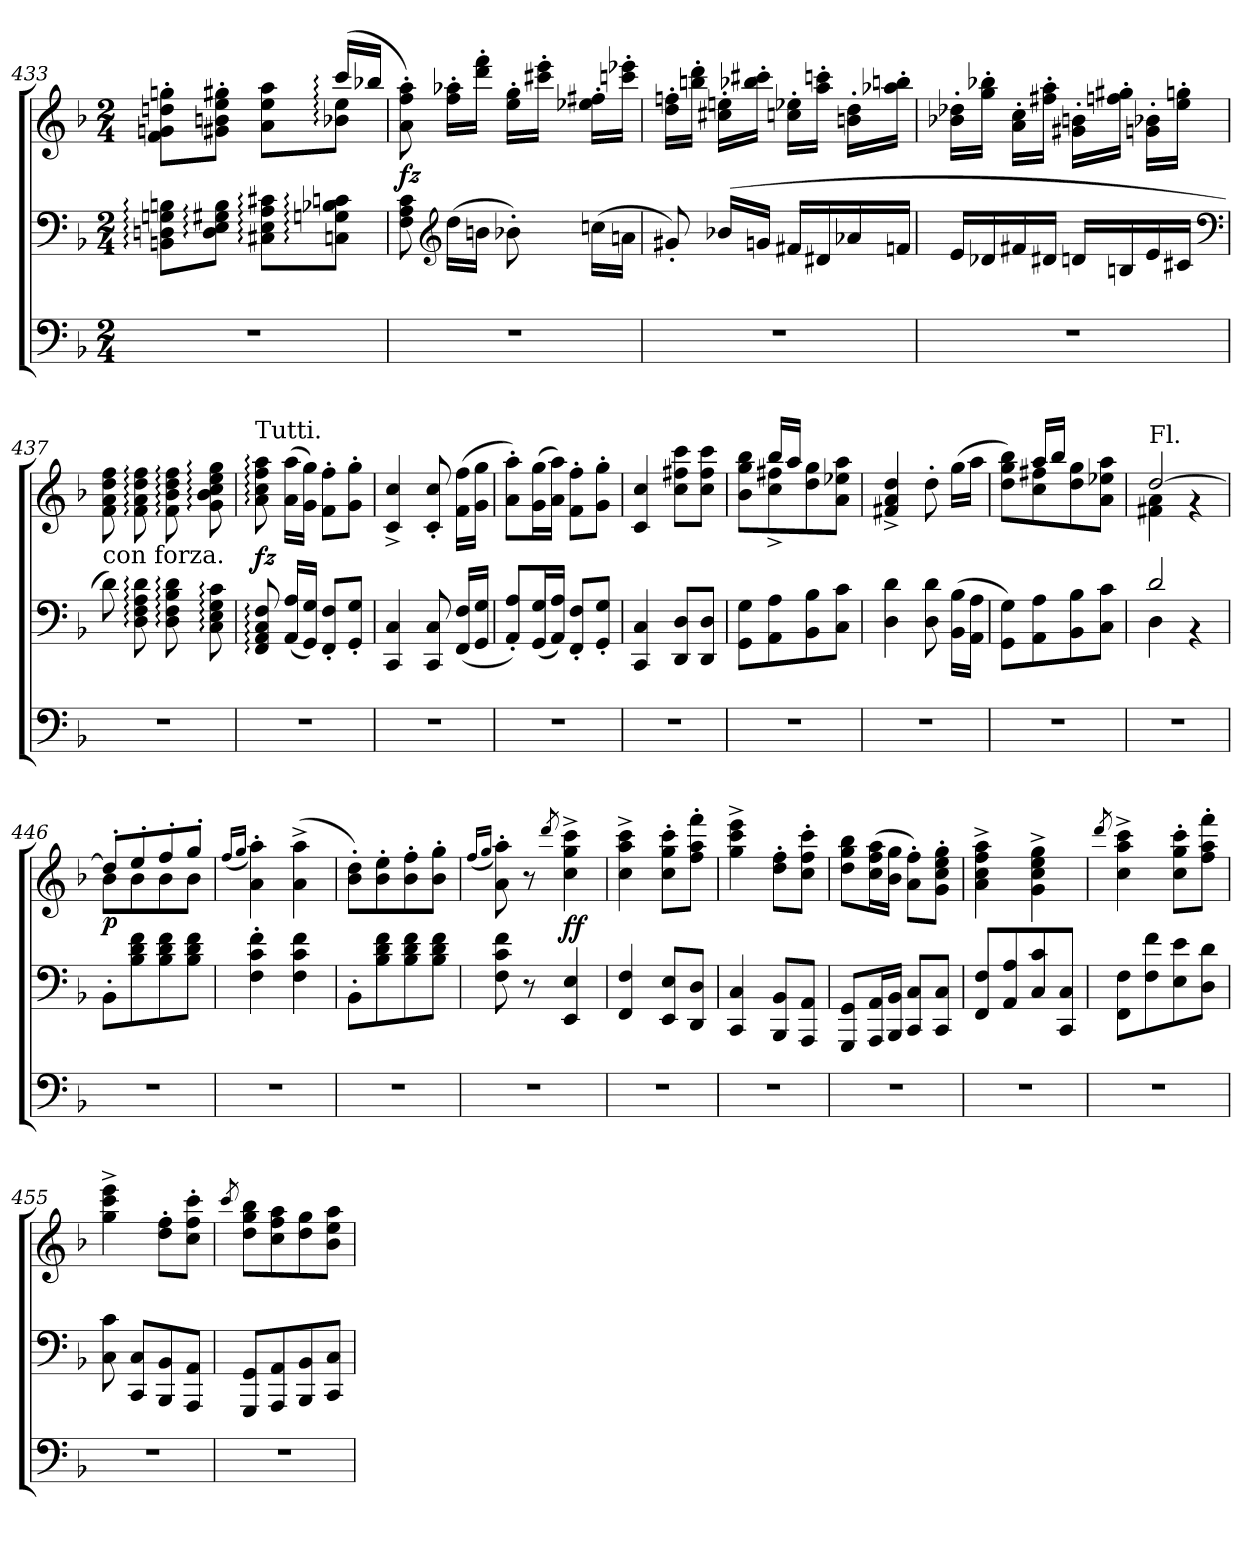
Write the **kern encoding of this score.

**kern	**kern	**kern	**dynam
*part2	*part1	*part1	*part1
*staff3	*staff2	*staff1	*staff1/2
*clefF4	*clefF4	*clefG2	*
*k[b-]	*k[b-]	*k[b-]	*
*F:	*F:	*F:	*
*M2/4	*M2/4	*M2/4	*
=433	=433	=433	=433
*	*	*^	*
2r	8Bn: 8Gn: 8Dn: 8BBn:L	4ryy	8ggn:'> 8ddn:'> 8gn:'> 8f:'>L	.
.	8B: 8G#X: 8E: 8D:J	.	8gg#X:'> 8ee:'> 8bn:'> 8g#X:'>J	.
.	8c#X: 8A: 8E: 8C#X:L	8ryy	8aa: 8ee: 8a:L	.
.	8cn: 8B-X: 8Gn: 8Cn:J	(16ccc:LL	8ee: 8b-X:J	.
.	.	16bb-XJJ	.	.
*	*	*v	*v	*
=434	=434	=434	=434
!	!	!	!LO:DY:b
2r	8c 8A 8F	8aa'> 8ff'> 8a'>)	fz
*	*clefG2	*	*
.	(16ddLL	16aa-X'> 16ff'>LL	.
.	16bnJJ	16fff'> 16ddd'>JJ	.
.	8b-X'>)	16gg'> 16ee'>LL	.
.	.	16eee'> 16ccc#X'>JJ	.
.	(>16ccnLL	16ff#X'> 16ee-X'>LL	.
.	16anJJ	16eee-X'> 16cccn'>JJ	.
=435	=435	=435	=435
2r	8g#X'<)	16ffn'> 16dd'>LL	.
.	.	16ddd'> 16bbn'>JJ	.
.	(>16b-XLL	16een'> 16cc#X'>LL	.
.	16gnJJ	16ccc#X'> 16bb-X'>JJ	.
.	16f#XLL	16ee-X'> 16ccn'>LL	.
.	16d#X	16cccn'> 16aa'>JJ	.
.	16a-X	16dd'> 16bn'>LL	.
.	16fnJJ	16bbn'> 16aa-X'>JJ	.
=436	=436	=436	=436
2r	16eLL	16dd-X'> 16b-X'>LL	.
.	16d-X	16bb-X'> 16gg'>JJ	.
.	16f#X	16cc'> 16a'>LL	.
.	16d#XJJ	16aa'> 16ff#X'>JJ	.
.	16dnLL	16bn'> 16g#X'>LL	.
.	16Bn	16gg#X'> 16ffn'>JJ	.
.	16e	16b-X'> 16gn'>LL	.
.	16c#XJJ	16ggn'> 16ee'>JJ	.
*	*clefF4	*	*
=437	=437	=437	=437
!	!	!LO:TX:b:t=con forza.	!
2r	8d)	8ff 8dd 8a 8f	.
.	8d: 8A: 8F: 8D:	8ff: 8dd: 8a: 8f:	.
.	8d: 8B-: 8F: 8D:	8ff: 8dd: 8b-: 8f:	.
.	8c: 8G: 8E: 8C:	8gg: 8ee: 8cc: 8b-: 8g:	.
=438	=438	=438	=438
!	!	!LO:TX:a:t=Tutti.	!
!	!	!	!LO:DY:b
2r	8F: 8C: 8AA: 8FF:	8aa: 8ff: 8cc: 8a:	fz
.	(16A!/ 16AA!/LL	(16aa!\ 16a!\LL	.
.	16G!/ 16GG!/JJ)	16gg!\ 16g!\JJ)	.
.	8F!'< 8FF!'<L	8ff!'>\ 8f!'>\L	.
.	8G!'< 8GG!'<J	8gg!'>\ 8g!'>\J	.
=439	=439	=439	=439
2r	4C! 4CC!	4cc!^< 4c!^<	.
.	8C! 8CC!	8cc!'< 8c!'<	.
.	(<16F! 16FF!LL	(16ff!\ 16f!\LL	.
.	16G! 16GG!JJ	16gg!\ 16g!\JJ	.
=440	=440	=440	=440
2r	8A!'</ 8AA!'</L)	8aa!'>\ 8a!'>\L)	.
.	(16G!/ 16GG!/L	(16gg!\ 16g!\L	.
.	16A!/ 16AA!/JJ)	16aa!\ 16a!\JJ)	.
.	8F!'< 8FF!'<L	8ff!'>\ 8f!'>\L	.
.	8G!'< 8GG!'<J	8gg!'>\ 8g!'>\J	.
=441	=441	=441	=441
2r	4C! 4CC!	4cc! 4c!	.
.	8D! 8DD!L	8ccc!\ 8ff#X!\ 8cc!\L	.
.	8D! 8DD!J	8ccc!\ 8ff#!\ 8cc!\J	.
=442	=442	=442	=442
*	*	*^	*
2r	8G!\ 8GG!\L	8ryy	8bb-!\ 8gg!\ 8b-!\L	.
.	8A!\ 8AA!\	16bb-!LL	8ff#X!^<\ 8cc!^<\	.
.	.	16aa!JJ	.	.
.	8B-!\ 8BB-!\	4ryy	8gg!\ 8dd!\	.
.	8c!\ 8C!\J	.	8aa!\ 8ee-X!\ 8a!\J	.
*	*	*v	*v	*
=443	=443	=443	=443
2r	4d! 4D!	4dd!^</ 4a!^</ 4f#X!^</	.
.	8d! 8D!	8dd'>!	.
.	(16B-!\ 16BB-!\LL	(16gg!\LL	.
.	16A!\ 16AA!\JJ	16aa!\JJ	.
=444	=444	=444	=444
*	*	*^	*
2r	8G!\ 8GG!\L)	8ryy	8bb-!\ 8gg!\ 8dd!\L)	.
.	8A!\ 8AA!\	16aa!LL	8ff#X!\ 8cc!\	.
.	.	16bb-!JJ	.	.
.	8B-!\ 8BB-!\	4ryy	8gg!\ 8dd!\	.
.	8c!\ 8C!\J	.	8aa!\ 8ee-X!\ 8a!\J	.
=445	=445	=445	=445	=445
*	*^	*	*	*
!	!	!	!LO:TX:a:t=Fl.	!	!
2r	2d!	4D!	[2dd!	4a! 4f#X!	.
.	.	4rBB	.	4rg	.
=446	=446	=446	=446	=446	=446
!	!	!	!	!	!LO:DY:b
*	*v	*v	*	*	*
2r	8BB-'<!\L	8dd'>!L]	8b-!\L	p
.	8f!\ 8d!\ 8B-!\	8ee'>!	8b-!\	.
.	8f!\ 8d!\ 8B-!\	8ff'>!	8b-!\	.
.	8f!\ 8d!\ 8B-!\J	8gg'>!J	8b-!\J	.
*	*	*v	*v	*
=447	=447	=447	=447
.	.	(<16qqff!/LL	.
.	.	16qqgg!/JJ	.
2r	4f!'> 4c!'> 4F!'>	4aa!'> 4a!'>)	.
.	4f! 4c! 4F!	(4aa!^> 4a!^>	.
=448	=448	=448	=448
2r	8BB-'<!\L	8dd!'>\ 8b-!'>\L)	.
.	8f!\ 8d!\ 8B-!\	8ee!'>\ 8b-!'>\	.
.	8f!\ 8d!\ 8B-!\	8ff!'>\ 8b-!'>\	.
.	8f!\ 8d!\ 8B-!\J	8gg!'>\ 8b-!'>\J	.
=449	=449	=449	=449
.	.	(16qqff!/LL	.
.	.	16qqgg!/JJ	.
2r	8f! 8c! 8F!	8aa!'> 8a!'>)	.
.	8r	8r	.
.	.	8qddd!/	.
!	!	!	!LO:DY:b
.	4E! 4EE!	4ccc!^< 4gg!^< 4cc!^<	ff
=450	=450	=450	=450
2r	4F! 4FF!	4ccc!^< 4aa!^< 4cc!^<	.
.	8E! 8EE!L	8ccc!'>\ 8gg!'>\ 8cc!'>\L	.
.	8D! 8DD!J	8fff!'>\ 8aa!'>\ 8ff!'>\J	.
=451	=451	=451	=451
2r	4C! 4CC!	4eee!^< 4ccc!^< 4gg!^<	.
.	8BB-! 8BBB-!L	8ff!'>\ 8dd!'>\L	.
.	8AA! 8AAA!J	8ccc!'>\ 8ff!'>\ 8cc!'>\J	.
=452	=452	=452	=452
2r	8GG! 8GGG!L	8bb-!\ 8gg!\ 8dd!\L	.
.	16AA! 16AAA!L	(16aa!\ 16ff!\ 16cc!\L	.
.	16BB-! 16BBB-!JJ	16gg!\ 16b-!\JJ	.
.	8C! 8CC!L	8ff!'>\ 8a!'>\L)	.
.	8C! 8CC!J	8gg!'>\ 8ee!'>\ 8cc!'>\ 8g!'>\J	.
=453	=453	=453	=453
2r	8F! 8FF!L	4aa!^< 4ff!^< 4cc!^< 4a!^<	.
.	8A! 8AA!	.	.
.	8c! 8C!	4gg!^< 4ee!^< 4cc!^< 4g!^<	.
.	8C! 8CC!J	.	.
=454	=454	=454	=454
.	.	8qddd!/	.
2r	8F!\ 8FF!\L	4ccc!^< 4aa!^< 4cc!^<	.
.	8f!\ 8F!\	.	.
.	8e!\ 8E!\	8ccc!'>\ 8gg!'>\ 8cc!'>\L	.
.	8d!\ 8D!\J	8fff!'>\ 8aa!'>\ 8ff!'>\J	.
=455	=455	=455	=455
2r	8c! 8C!	4eee!^< 4ccc!^< 4gg!^<	.
.	8C! 8CC!L	.	.
.	8BB-! 8BBB-!	8ff!'>\ 8dd!'>\L	.
.	8AA! 8AAA!J	8ccc!'>\ 8ff!'>\ 8cc!'>\J	.
=456	=456	=456	=456
.	.	8qccc!/	.
2r	8GG! 8GGG!L	8bb-!\ 8gg!\ 8dd!\L	.
.	8AA! 8AAA!	8aa!\ 8ff!\ 8cc!\	.
.	8BB-! 8BBB-!	8gg!\ 8dd!\	.
.	8C! 8CC!J	8aa!\ 8ee!\ 8b-!\J	.
=	=	=	=
*-	*-	*-	*-
